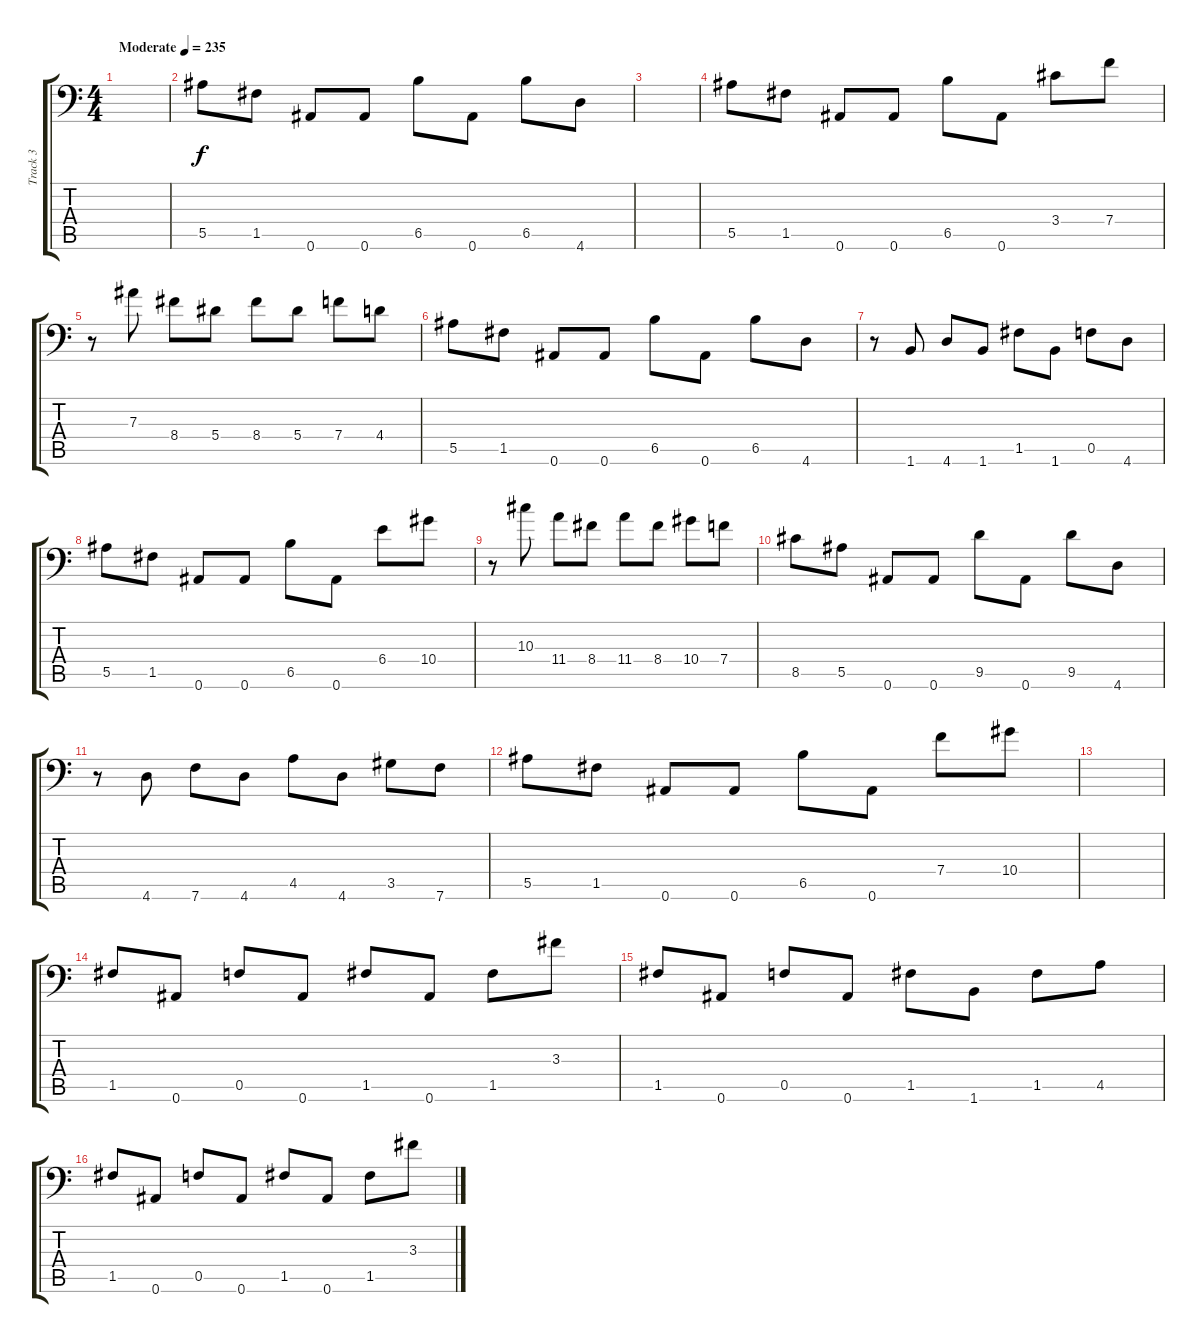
\track ("Track 3" "Track 3") {instrument distortionguitar}
\staff {score tabs}
\tuning (C4 G3 Eb3 Bb2 F2 Bb1) {hide}
\ts (4 4)
\tempo (235 "Moderate")
\clef f4
\ks c
|
5.5.8 1.5.8 0.6.8 0.6.8 6.5.8 0.6.8 6.5.8 4.6.8 |
|
5.5.8 1.5.8 0.6.8 0.6.8 6.5.8 0.6.8 3.4.8 7.4.8 |
r.8 7.3.8 8.4.8 5.4.8 8.4.8 5.4.8 7.4.8 4.4.8 |
5.5.8 1.5.8 0.6.8 0.6.8 6.5.8 0.6.8 6.5.8 4.6.8 |
r.8 1.6.8 4.6.8 1.6.8 1.5.8 1.6.8 0.5.8 4.6.8 |
5.5.8 1.5.8 0.6.8 0.6.8 6.5.8 0.6.8 6.4.8 10.4.8 |
r.8 10.3.8 11.4.8 8.4.8 11.4.8 8.4.8 10.4.8 7.4.8 |
8.5.8 5.5.8 0.6.8 0.6.8 9.5.8 0.6.8 9.5.8 4.6.8 |
r.8 4.6.8 7.6.8 4.6.8 4.5.8 4.6.8 3.5.8 7.6.8 |
5.5.8 1.5.8 0.6.8 0.6.8 6.5.8 0.6.8 7.4.8 10.4.8 |
|
1.5.8 0.6.8 0.5.8 0.6.8 1.5.8 0.6.8 1.5.8 3.3.8 |
1.5.8 0.6.8 0.5.8 0.6.8 1.5.8 1.6.8 1.5.8 4.5.8 |
1.5.8 0.6.8 0.5.8 0.6.8 1.5.8 0.6.8 1.5.8 3.3.8
